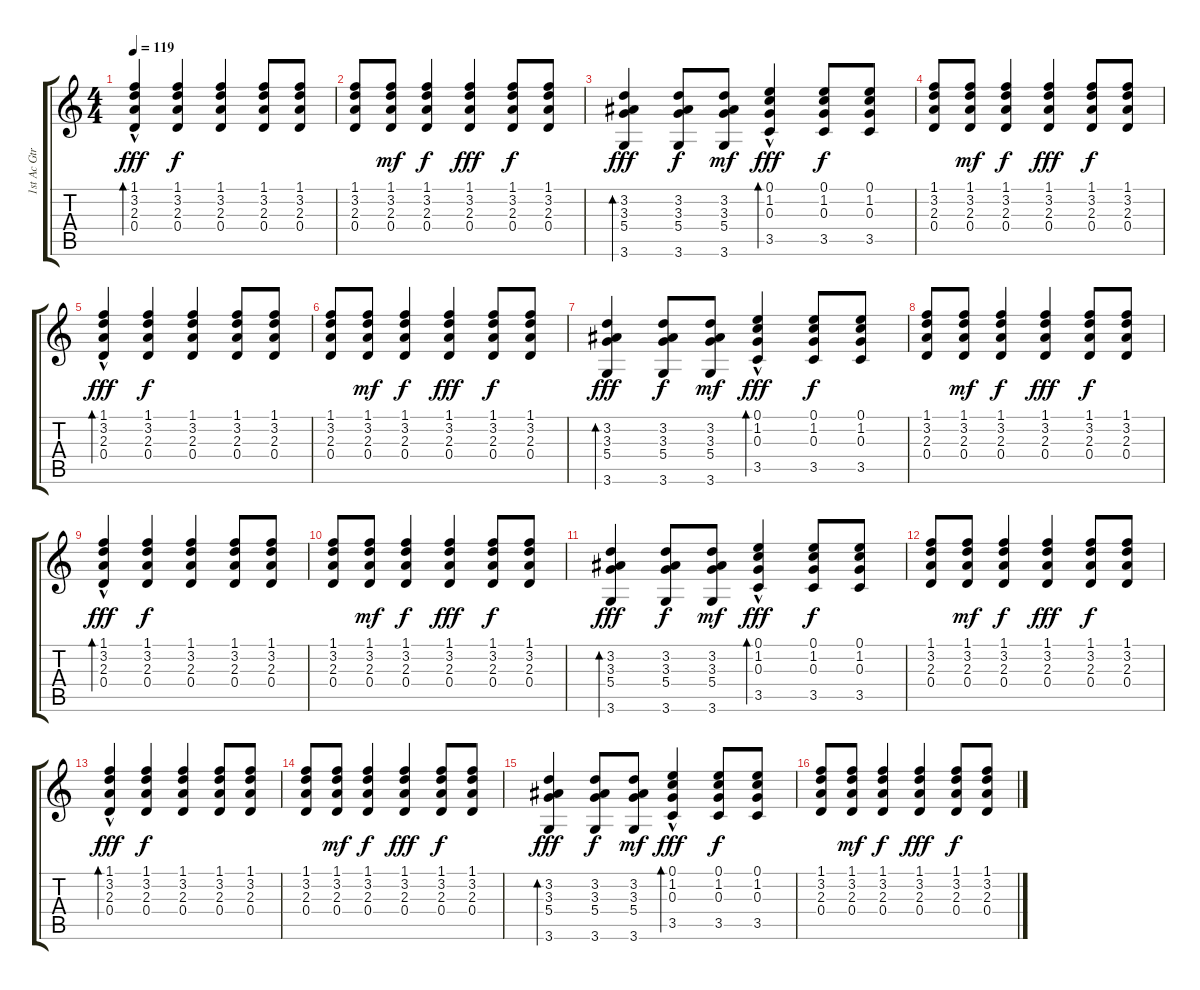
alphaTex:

\track ("1st Ac Gtr" "1st Ac Gtr") {instrument acousticguitarsteel}
\staff {score tabs}
\tuning (E4 B3 G3 D3 A2 E2) {hide}
\ts (4 4)
\tempo 119
\clef g2
\ks c
(1.1 3.2 2.3{hac} 0.4).4{bd 30 dy fff} (1.1 3.2 2.3 0.4).4{dy f} (1.1 3.2 2.3 0.4).4 (1.1 3.2 2.3 0.4).8 (1.1 3.2 2.3 0.4).8 |
(1.1 3.2 2.3 0.4).8 (1.1 3.2 2.3 0.4).8{dy mf} (1.1 3.2 2.3 0.4).4{dy f} (1.1 3.2 2.3 0.4).4{dy fff} (1.1 3.2 2.3 0.4).8{dy f} (1.1 3.2 2.3 0.4).8 |
(3.2 3.3 5.4 3.6).4{bd 30 dy fff} (3.2 3.3 5.4 3.6).8{dy f} (3.2 3.3 5.4 3.6).8{dy mf} (0.1 1.2 0.3{hac} 3.5).4{bd 30 dy fff} (0.1 1.2 0.3 3.5).8{dy f} (0.1 1.2 0.3 3.5).8 |
(1.1 3.2 2.3 0.4).8 (1.1 3.2 2.3 0.4).8{dy mf} (1.1 3.2 2.3 0.4).4{dy f} (1.1 3.2 2.3 0.4).4{dy fff} (1.1 3.2 2.3 0.4).8{dy f} (1.1 3.2 2.3 0.4).8 |
(1.1 3.2 2.3{hac} 0.4).4{bd 30 dy fff} (1.1 3.2 2.3 0.4).4{dy f} (1.1 3.2 2.3 0.4).4 (1.1 3.2 2.3 0.4).8 (1.1 3.2 2.3 0.4).8 |
(1.1 3.2 2.3 0.4).8 (1.1 3.2 2.3 0.4).8{dy mf} (1.1 3.2 2.3 0.4).4{dy f} (1.1 3.2 2.3 0.4).4{dy fff} (1.1 3.2 2.3 0.4).8{dy f} (1.1 3.2 2.3 0.4).8 |
(3.2 3.3 5.4 3.6).4{bd 30 dy fff} (3.2 3.3 5.4 3.6).8{dy f} (3.2 3.3 5.4 3.6).8{dy mf} (0.1 1.2 0.3{hac} 3.5).4{bd 30 dy fff} (0.1 1.2 0.3 3.5).8{dy f} (0.1 1.2 0.3 3.5).8 |
(1.1 3.2 2.3 0.4).8 (1.1 3.2 2.3 0.4).8{dy mf} (1.1 3.2 2.3 0.4).4{dy f} (1.1 3.2 2.3 0.4).4{dy fff} (1.1 3.2 2.3 0.4).8{dy f} (1.1 3.2 2.3 0.4).8 |
(1.1 3.2 2.3{hac} 0.4).4{bd 30 dy fff} (1.1 3.2 2.3 0.4).4{dy f} (1.1 3.2 2.3 0.4).4 (1.1 3.2 2.3 0.4).8 (1.1 3.2 2.3 0.4).8 |
(1.1 3.2 2.3 0.4).8 (1.1 3.2 2.3 0.4).8{dy mf} (1.1 3.2 2.3 0.4).4{dy f} (1.1 3.2 2.3 0.4).4{dy fff} (1.1 3.2 2.3 0.4).8{dy f} (1.1 3.2 2.3 0.4).8 |
(3.2 3.3 5.4 3.6).4{bd 30 dy fff} (3.2 3.3 5.4 3.6).8{dy f} (3.2 3.3 5.4 3.6).8{dy mf} (0.1 1.2 0.3{hac} 3.5).4{bd 30 dy fff} (0.1 1.2 0.3 3.5).8{dy f} (0.1 1.2 0.3 3.5).8 |
(1.1 3.2 2.3 0.4).8 (1.1 3.2 2.3 0.4).8{dy mf} (1.1 3.2 2.3 0.4).4{dy f} (1.1 3.2 2.3 0.4).4{dy fff} (1.1 3.2 2.3 0.4).8{dy f} (1.1 3.2 2.3 0.4).8 |
(1.1 3.2 2.3{hac} 0.4).4{bd 30 dy fff} (1.1 3.2 2.3 0.4).4{dy f} (1.1 3.2 2.3 0.4).4 (1.1 3.2 2.3 0.4).8 (1.1 3.2 2.3 0.4).8 |
(1.1 3.2 2.3 0.4).8 (1.1 3.2 2.3 0.4).8{dy mf} (1.1 3.2 2.3 0.4).4{dy f} (1.1 3.2 2.3 0.4).4{dy fff} (1.1 3.2 2.3 0.4).8{dy f} (1.1 3.2 2.3 0.4).8 |
(3.2 3.3 5.4 3.6).4{bd 30 dy fff} (3.2 3.3 5.4 3.6).8{dy f} (3.2 3.3 5.4 3.6).8{dy mf} (0.1 1.2 0.3{hac} 3.5).4{bd 30 dy fff} (0.1 1.2 0.3 3.5).8{dy f} (0.1 1.2 0.3 3.5).8 |
(1.1 3.2 2.3 0.4).8 (1.1 3.2 2.3 0.4).8{dy mf} (1.1 3.2 2.3 0.4).4{dy f} (1.1 3.2 2.3 0.4).4{dy fff} (1.1 3.2 2.3 0.4).8{dy f} (1.1 3.2 2.3 0.4).8
